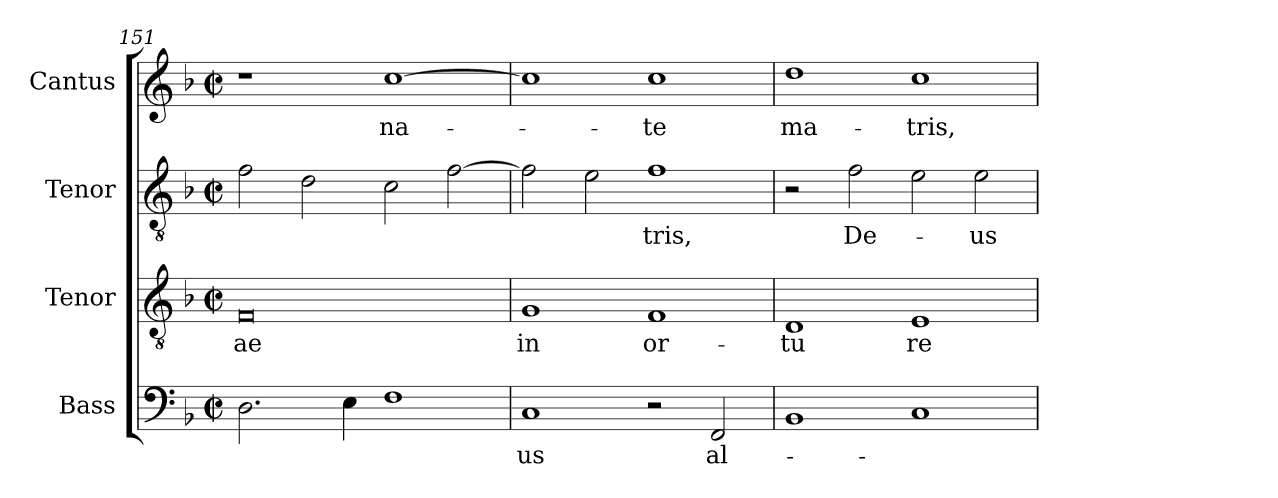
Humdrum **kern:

**kern	**text	**kern	**text	**kern	**text	**kern	**text
*part4	*part4	*part3	*part3	*part2	*part2	*part1	*part1
*staff4	*staff4	*staff3	*staff3	*staff2	*staff2	*staff1	*staff1
*I"Bass	*	*I"Tenor	*	*I"Tenor	*	*I"Cantus	*
*	*	*I'Tenor	*	*	*	*	*
!!LO:PB:g=z
*clefF4	*	*clefGv2	*	*clefGv2	*	*clefG2	*
*	*	*ITrd7c12	*	*ITrd7c12	*	*	*
*k[b-]	*	*k[b-]	*	*k[b-]	*	*k[b-]	*
*F:	*	*F:	*	*F:	*	*F:	*
*M2/2	*	*M2/2	*	*M2/2	*	*M2/2	*
*met(c|)	*	*met(c|)	*	*met(c|)	*	*met(c|)	*
=151	=151	=151	=151	=151	=151	=151	=151
!	!	!	!LO:LY:b:color=#000000	!	!	!	!
2.Di\	.	0FFi	-ae	2Fi\	.	1r	.
.	.	.	.	2Di\	.	.	.
4Ei\	.	.	.	.	.	.	.
!	!	!	!	!	!	!	!LO:LY:b:color=#000000
1Fi	.	.	.	2Ci\	.	[>1cci	na-
.	.	.	.	[>2Fi\	.	.	.
=152	=152	=152	=152	=152	=152	=152	=152
!	!LO:LY:b:color=#000000	!	!	!	!	!	!
!	!	!	!LO:LY:b:color=#000000	!	!	!	!
1Ci	-us	1GGi	in	2Fi\]	.	1cci]	.
.	.	.	.	2Ei\	.	.	.
!	!	!	!LO:LY:b:color=#000000	!	!	!	!
!	!	!	!	!	!LO:LY:b:color=#000000	!	!
!	!	!	!	!	!	!	!LO:LY:b:color=#000000
2r	.	1FFi	or-	1Fi	-tris,	1cci	-te
!	!LO:LY:b:color=#000000	!	!	!	!	!	!
2FFi/	al-	.	.	.	.	.	.
=153	=153	=153	=153	=153	=153	=153	=153
!	!	!	!LO:LY:b:color=#000000	!	!	!	!
!	!	!	!	!	!	!	!LO:LY:b:color=#000000
1BB-i	.	1DDi	-tu	2r	.	1ddi	ma-
!	!	!	!	!	!LO:LY:b:color=#000000	!	!
.	.	.	.	2Fi\	De-	.	.
!	!	!	!LO:LY:b:color=#000000	!	!	!	!
!	!	!	!	!	!	!	!LO:LY:b:color=#000000
1Ci	.	1EEi	re-	2Ei\	.	1cci	-tris,
!	!	!	!	!	!LO:LY:b:color=#000000	!	!
.	.	.	.	2Ei\	-us	.	.
=	=	=	=	=	=	=	=
*-	*-	*-	*-	*-	*-	*-	*-
